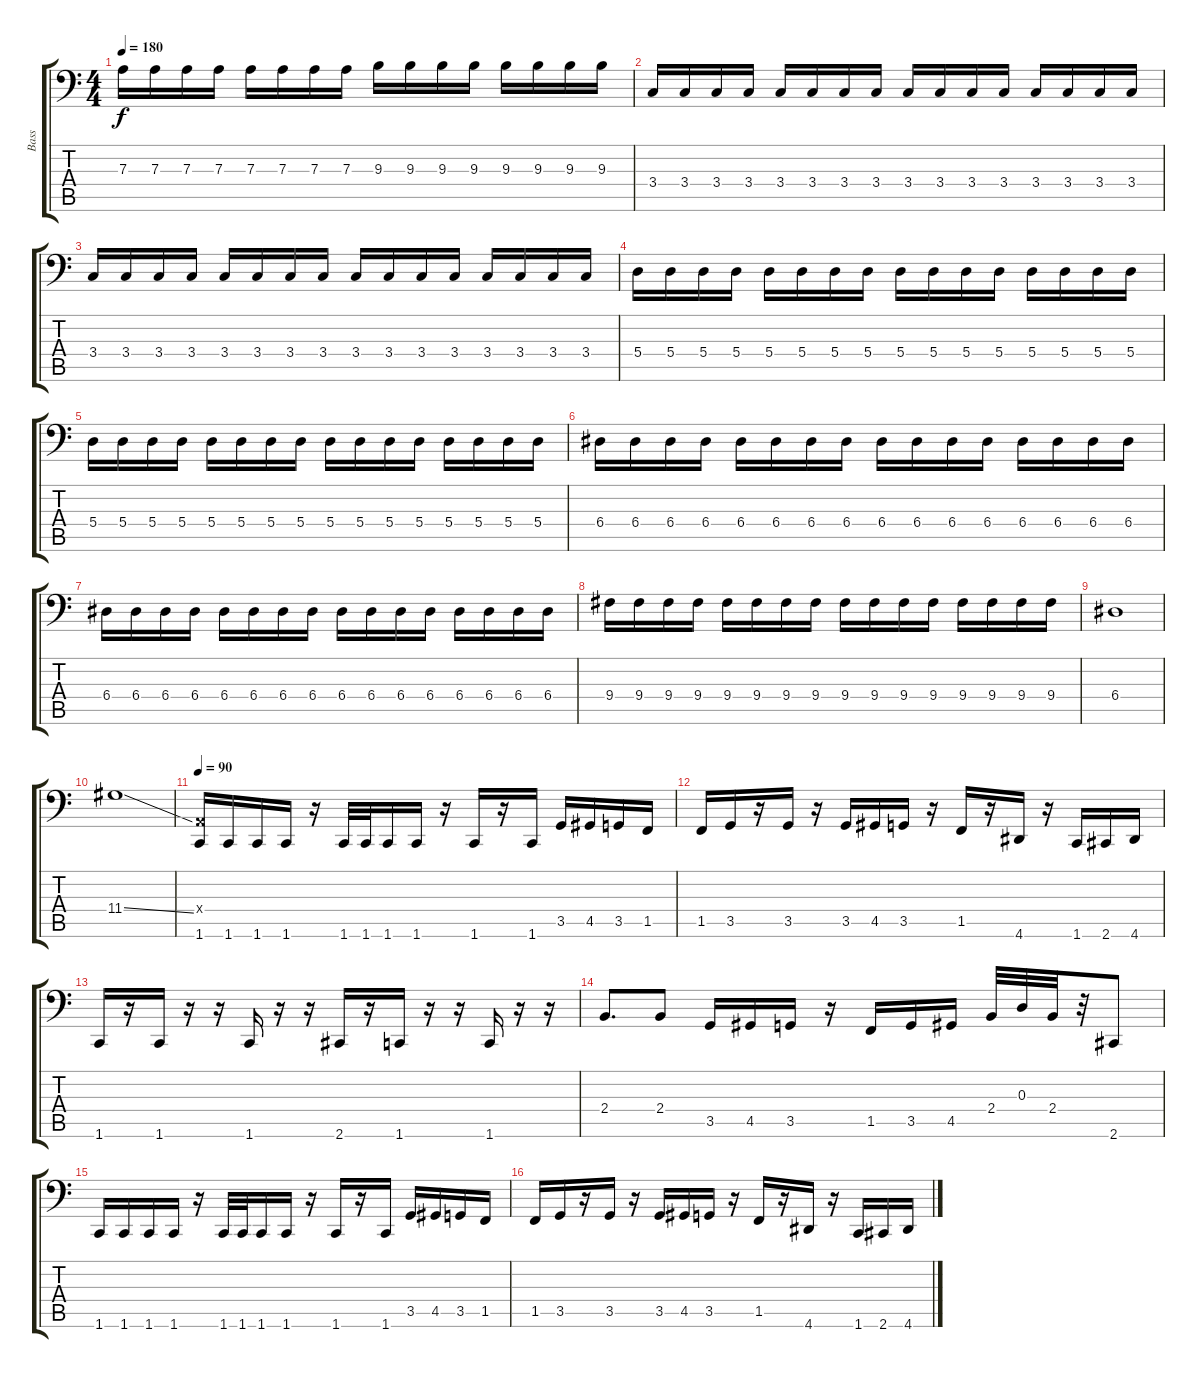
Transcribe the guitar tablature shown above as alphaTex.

\track ("Bass" "Bass") {instrument electricbassfinger}
\staff {score tabs}
\tuning (C3 G2 D2 A1 E1 B0) {hide}
\ts (4 4)
\tempo 180
\clef f4
\ks c
7.3.16{dy f} 7.3.16 7.3.16 7.3.16 7.3.16 7.3.16 7.3.16 7.3.16 9.3.16 9.3.16 9.3.16 9.3.16 9.3.16 9.3.16 9.3.16 9.3.16 |
3.4.16 3.4.16 3.4.16 3.4.16 3.4.16 3.4.16 3.4.16 3.4.16 3.4.16 3.4.16 3.4.16 3.4.16 3.4.16 3.4.16 3.4.16 3.4.16 |
3.4.16 3.4.16 3.4.16 3.4.16 3.4.16 3.4.16 3.4.16 3.4.16 3.4.16 3.4.16 3.4.16 3.4.16 3.4.16 3.4.16 3.4.16 3.4.16 |
5.4.16 5.4.16 5.4.16 5.4.16 5.4.16 5.4.16 5.4.16 5.4.16 5.4.16 5.4.16 5.4.16 5.4.16 5.4.16 5.4.16 5.4.16 5.4.16 |
5.4.16 5.4.16 5.4.16 5.4.16 5.4.16 5.4.16 5.4.16 5.4.16 5.4.16 5.4.16 5.4.16 5.4.16 5.4.16 5.4.16 5.4.16 5.4.16 |
6.4.16 6.4.16 6.4.16 6.4.16 6.4.16 6.4.16 6.4.16 6.4.16 6.4.16 6.4.16 6.4.16 6.4.16 6.4.16 6.4.16 6.4.16 6.4.16 |
6.4.16 6.4.16 6.4.16 6.4.16 6.4.16 6.4.16 6.4.16 6.4.16 6.4.16 6.4.16 6.4.16 6.4.16 6.4.16 6.4.16 6.4.16 6.4.16 |
9.4.16 9.4.16 9.4.16 9.4.16 9.4.16 9.4.16 9.4.16 9.4.16 9.4.16 9.4.16 9.4.16 9.4.16 9.4.16 9.4.16 9.4.16 9.4.16 |
6.4.1 |
11.4{ss}.1 |
\tempo 90
(0.4{x} 1.6).16 1.6.16 1.6.16 1.6.16 r.16 1.6.32 1.6.32 1.6.16 1.6.16 r.16 1.6.16 r.16 1.6.16 3.5.16 4.5.16 3.5.16 1.5.16 |
1.5.16 3.5.16 r.16 3.5.16 r.16 3.5.16 4.5.16 3.5.16 r.16 1.5.16 r.16 4.6.16 r.16 1.6.16 2.6.16 4.6.16 |
1.6.16 r.16 1.6.16 r.16 r.16 1.6.16 r.16 r.16 2.6.16 r.16 1.6.16 r.16 r.16 1.6.16 r.16 r.16 |
2.4.8{d} 2.4.8 3.5.16 4.5.16 3.5.16 r.16 1.5.16 3.5.16 4.5.16 2.4.32 0.3.32 2.4.32 r.32 2.6.8 |
1.6.16 1.6.16 1.6.16 1.6.16 r.16 1.6.32 1.6.32 1.6.16 1.6.16 r.16 1.6.16 r.16 1.6.16 3.5.16 4.5.16 3.5.16 1.5.16 |
1.5.16 3.5.16 r.16 3.5.16 r.16 3.5.16 4.5.16 3.5.16 r.16 1.5.16 r.16 4.6.16 r.16 1.6.16 2.6.16 4.6.16
